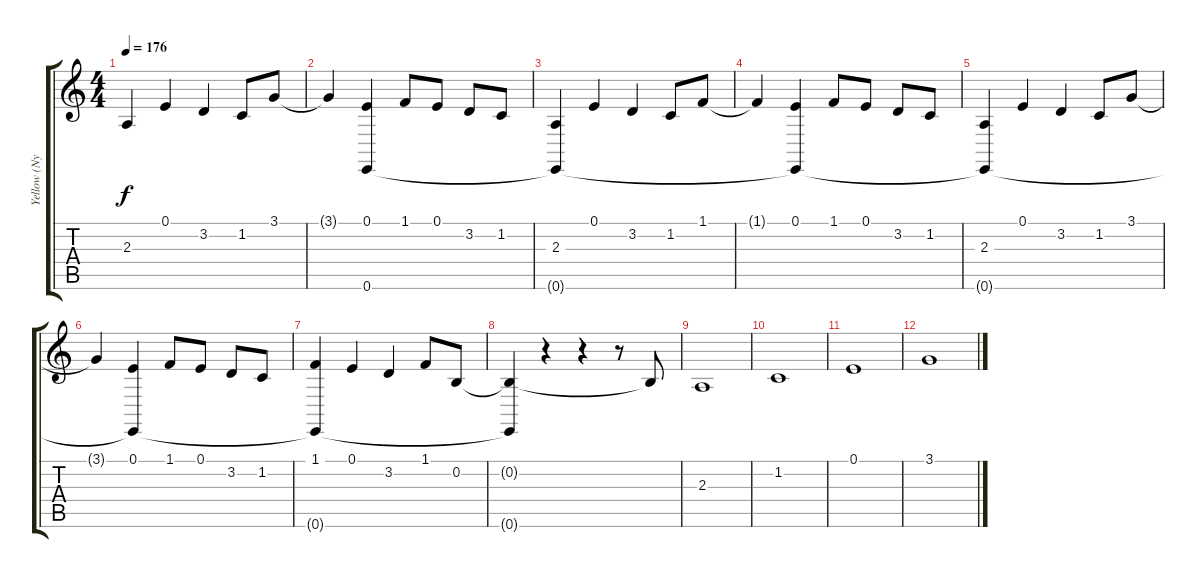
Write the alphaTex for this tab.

\track ("Yellow (NyckelHarpa)" "Yellow (Ny") {instrument accordion}
\staff {score tabs}
\tuning (E4 B3 G3 D3 A2 E2) {hide}
\ts (4 4)
\tempo 176
\clef g2
\ks c
2.3.4{dy f} 0.1.4 3.2.4 1.2.8 3.1.8 |
3.1{t}.4 (0.1 0.6{t}).4 1.1.8 0.1.8 3.2.8 1.2.8 |
(2.3 0.6{t}).4 0.1.4 3.2.4 1.2.8 1.1.8 |
1.1{t}.4 (0.1 0.6{t}).4 1.1.8 0.1.8 3.2.8 1.2.8 |
(2.3 0.6{t}).4 0.1.4 3.2.4 1.2.8 3.1.8 |
3.1{t}.4 (0.1 0.6{t}).4 1.1.8 0.1.8 3.2.8 1.2.8 |
(1.1 0.6{t}).4 0.1.4 3.2.4 1.1.8 0.2.8 |
(0.2{t} 0.6{t}).4 r.4 r.4 r.8 0.2{t}.8 |
2.3.1 |
1.2.1 |
0.1.1 |
3.1.1
